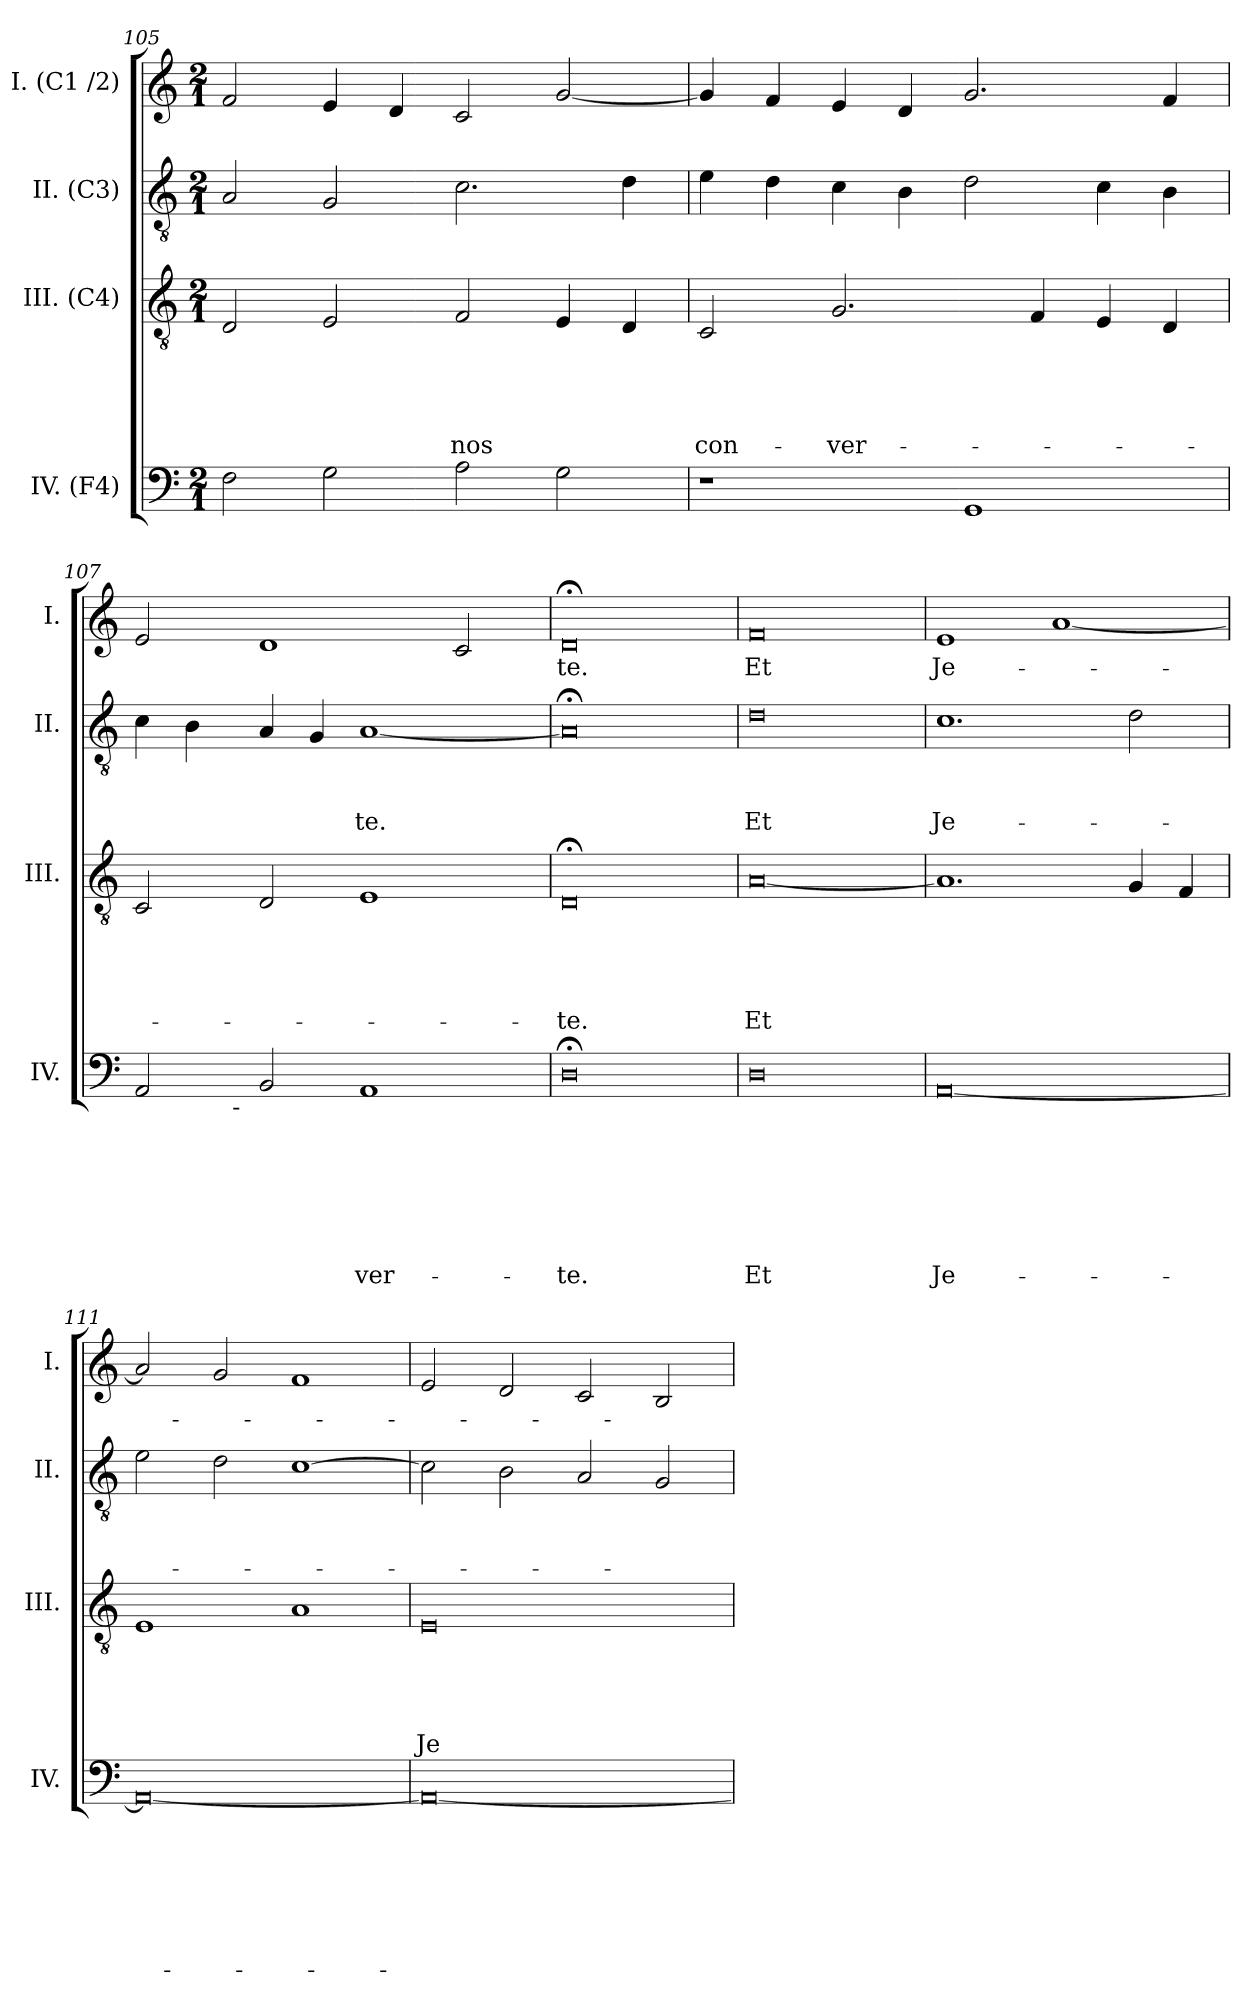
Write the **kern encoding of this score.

**kern	**text	**text	**text	**text	**text	**text	**text	**kern	**text	**text	**text	**text	**text	**kern	**text	**text	**text	**kern	**text
*part4	*part4	*part4	*part4	*part4	*part4	*part4	*part4	*part3	*part3	*part3	*part3	*part3	*part3	*part2	*part2	*part2	*part2	*part1	*part1
*staff4	*staff4	*staff4	*staff4	*staff4	*staff4	*staff4	*staff4	*staff3	*staff3	*staff3	*staff3	*staff3	*staff3	*staff2	*staff2	*staff2	*staff2	*staff1	*staff1
*I"IV. (F4)	*	*	*	*	*	*	*	*I"III. (C4)	*	*	*	*	*	*I"II. (C3)	*	*	*	*I"I. (C1 /2)	*
*I'IV.	*	*	*	*	*	*	*	*I'III.	*	*	*	*	*	*I'II.	*	*	*	*I'I.	*
*clefF4	*	*	*	*	*	*	*	*clefGv2	*	*	*	*	*	*clefGv2	*	*	*	*clefG2	*
*k[]	*	*	*	*	*	*	*	*k[]	*	*	*	*	*	*k[]	*	*	*	*k[]	*
*C:	*	*	*	*	*	*	*	*C:	*	*	*	*	*	*C:	*	*	*	*C:	*
*M2/1	*	*	*	*	*	*	*	*M2/1	*	*	*	*	*	*M2/1	*	*	*	*M2/1	*
=105	=105	=105	=105	=105	=105	=105	=105	=105	=105	=105	=105	=105	=105	=105	=105	=105	=105	=105	=105
2F\	.	.	.	.	.	.	.	2D/	.	.	.	.	.	2A/	.	.	.	2f/	.
2G\	.	.	.	.	.	.	.	2E/	.	.	.	.	.	2G/	.	.	.	4e/	.
.	.	.	.	.	.	.	.	.	.	.	.	.	.	.	.	.	.	4d/	.
!	!	!	!	!	!	!	!	!	!	!	!	!	!LO:LY:b	!	!	!	!	!	!
2A\	.	.	.	.	.	.	.	2F/	.	.	.	.	nos	2.c\	.	.	.	2c/	.
2G\	.	.	.	.	.	.	.	4E/	.	.	.	.	.	.	.	.	.	[<2g/	.
.	.	.	.	.	.	.	.	4D/	.	.	.	.	.	4d\	.	.	.	.	.
=106	=106	=106	=106	=106	=106	=106	=106	=106	=106	=106	=106	=106	=106	=106	=106	=106	=106	=106	=106
!	!	!	!	!	!	!	!	!	!	!	!	!	!LO:LY:b	!	!	!	!	!	!
1r	.	.	.	.	.	.	.	2C/	.	.	.	.	con-	4e\	.	.	.	4g/]	.
.	.	.	.	.	.	.	.	.	.	.	.	.	.	4d\	.	.	.	4f/	.
!	!	!	!	!	!	!	!	!	!	!	!	!	!LO:LY:b	!	!	!	!	!	!
.	.	.	.	.	.	.	.	2.G/	.	.	.	.	-ver-	4c\	.	.	.	4e/	.
.	.	.	.	.	.	.	.	.	.	.	.	.	.	4B\	.	.	.	4d/	.
1GG	.	.	.	.	.	.	.	.	.	.	.	.	.	2d\	.	.	.	2.g/	.
.	.	.	.	.	.	.	.	4F/	.	.	.	.	.	.	.	.	.	.	.
.	.	.	.	.	.	.	.	4E/	.	.	.	.	.	4c\	.	.	.	.	.
.	.	.	.	.	.	.	.	4D/	.	.	.	.	.	4B\	.	.	.	4f/	.
!!LO:LB:g=z
=107	=107	=107	=107	=107	=107	=107	=107	=107	=107	=107	=107	=107	=107	=107	=107	=107	=107	=107	=107
*^	*	*	*	*	*	*	*	*	*	*	*	*	*	*	*	*	*	*	*
2AA/	4ryy	.	.	.	.	.	.	.	2C/	.	.	.	.	.	4c\	.	.	.	2e/	.
.	8ryy	.	.	.	.	.	.	.	.	.	.	.	.	.	4B\	.	.	.	.	.
.	32ryy	.	.	.	.	.	.	.	.	.	.	.	.	.	.	.	.	.	.	.
!	!LO:TX:b:t=-	!	!	!	!	!	!	!	!	!	!	!	!	!	!	!	!	!	!	!
.	1ryy	.	.	.	.	.	.	.	.	.	.	.	.	.	.	.	.	.	.	.
2BB/	.	.	.	.	.	.	.	.	2D/	.	.	.	.	.	4A/	.	.	.	1d	.
.	.	.	.	.	.	.	.	.	.	.	.	.	.	.	4G/	.	.	.	.	.
!	!	!	!	!	!	!	!	!LO:LY:b	!	!	!	!	!	!	!	!	!	!LO:LY:b	!	!
1AA	.	.	.	.	.	.	.	-ver-	1E	.	.	.	.	.	[<1A	.	.	-te.	.	.
.	2ryy	.	.	.	.	.	.	.	.	.	.	.	.	.	.	.	.	.	.	.
.	.	.	.	.	.	.	.	.	.	.	.	.	.	.	.	.	.	.	2c/	.
.	16.ryy	.	.	.	.	.	.	.	.	.	.	.	.	.	.	.	.	.	.	.
=108	=108	=108	=108	=108	=108	=108	=108	=108	=108	=108	=108	=108	=108	=108	=108	=108	=108	=108	=108	=108
!	!	!	!	!	!	!	!	!LO:LY:b:rj	!	!	!	!	!	!LO:LY:b:rj	!	!	!	!	!	!LO:LY:b:rj
*v	*v	*	*	*	*	*	*	*	*	*	*	*	*	*	*	*	*	*	*	*
0D;<	.	.	.	.	.	.	-te.	0D;	.	.	.	.	-te.	0A;]	.	.	.	0d;	-te.
=109	=109	=109	=109	=109	=109	=109	=109	=109	=109	=109	=109	=109	=109	=109	=109	=109	=109	=109	=109
!	!	!	!	!	!	!	!LO:LY:b:rj	!	!	!	!	!	!LO:LY:b	!	!	!	!LO:LY:b:rj	!	!LO:LY:b:rj
0D	.	.	.	.	.	.	Et	[<0A	.	.	.	.	Et	0d	.	.	Et	0f	Et
=110	=110	=110	=110	=110	=110	=110	=110	=110	=110	=110	=110	=110	=110	=110	=110	=110	=110	=110	=110
!	!	!	!	!	!	!	!LO:LY:b:rj	!	!	!	!	!	!	!	!	!	!LO:LY:b	!	!LO:LY:b
[<0AA	.	.	.	.	.	.	Je-	1.A]	.	.	.	.	.	1.c	.	.	Je-	1e	Je-
.	.	.	.	.	.	.	.	.	.	.	.	.	.	.	.	.	.	[<1a	.
.	.	.	.	.	.	.	.	4G/	.	.	.	.	.	2d\	.	.	.	.	.
.	.	.	.	.	.	.	.	4F/	.	.	.	.	.	.	.	.	.	.	.
=111	=111	=111	=111	=111	=111	=111	=111	=111	=111	=111	=111	=111	=111	=111	=111	=111	=111	=111	=111
0AA_	.	.	.	.	.	.	.	1E	.	.	.	.	.	2e\	.	.	.	2a/]	.
.	.	.	.	.	.	.	.	.	.	.	.	.	.	2d\	.	.	.	2g/	.
.	.	.	.	.	.	.	.	1A	.	.	.	.	.	[>1c	.	.	.	1f	.
=112	=112	=112	=112	=112	=112	=112	=112	=112	=112	=112	=112	=112	=112	=112	=112	=112	=112	=112	=112
!	!	!	!	!	!	!	!	!	!	!	!	!	!LO:LY:b:rj	!	!	!	!	!	!
0AA_	.	.	.	.	.	.	.	0E	.	.	.	.	Je-	2c\]	.	.	.	2e/	.
.	.	.	.	.	.	.	.	.	.	.	.	.	.	2B\	.	.	.	2d/	.
.	.	.	.	.	.	.	.	.	.	.	.	.	.	2A/	.	.	.	2c/	.
.	.	.	.	.	.	.	.	.	.	.	.	.	.	2G/	.	.	.	2B/	.
=	=	=	=	=	=	=	=	=	=	=	=	=	=	=	=	=	=	=	=
*-	*-	*-	*-	*-	*-	*-	*-	*-	*-	*-	*-	*-	*-	*-	*-	*-	*-	*-	*-
